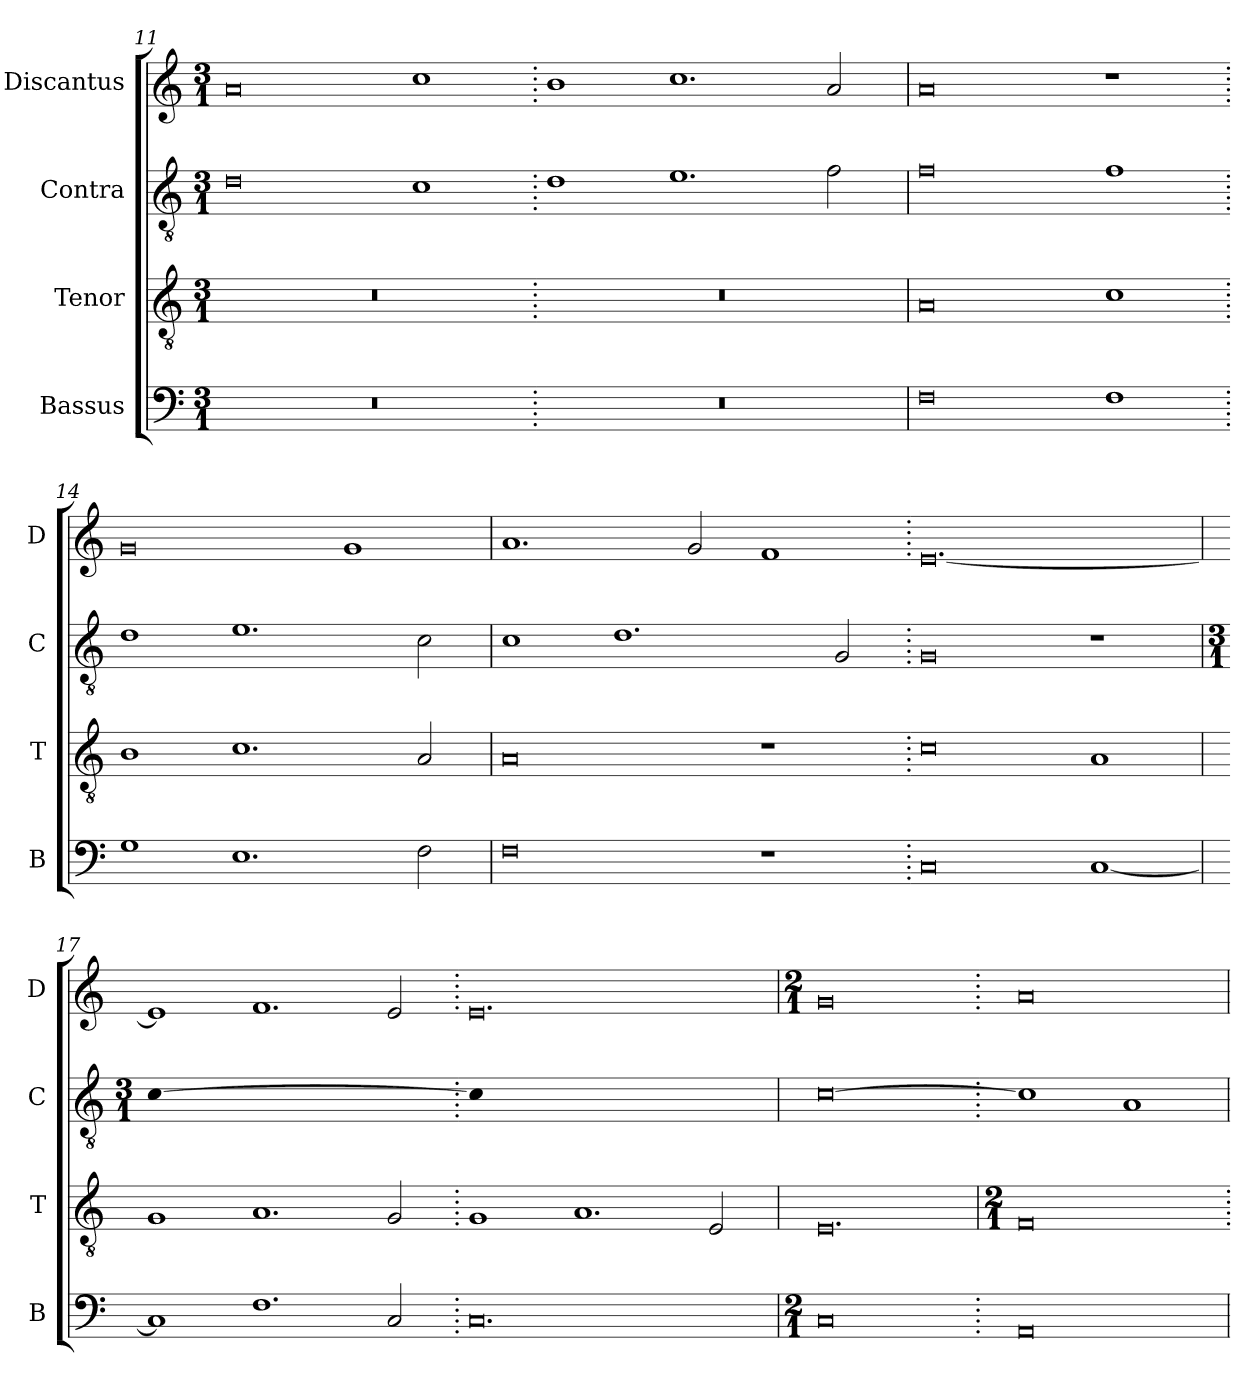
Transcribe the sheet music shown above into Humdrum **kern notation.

**kern	**kern	**kern	**kern
*part4	*part3	*part2	*part1
*staff4	*staff3	*staff2	*staff1
*I"Bassus	*I"Tenor	*I"Contra	*I"Discantus
*I'B	*I'T	*I'C	*I'D
*clefF4	*clefGv2	*clefGv2	*clefG2
*k[]	*k[]	*k[]	*k[]
*M3/1	*M3/1	*M3/1	*M3/1
=11	=11	=11	=11
0.r	0.r	0d	0a
.	.	1c	1cc
=12.	=12.	=12.	=12.
0.r	0.r	1d	1b
.	.	1.e	1.cc
.	.	2f\	2a/
=13	=13	=13	=13
0F	0A	0f	0a
1F	1c	1f	1r
=14.	=14.	=14.	=14.
1G	1B	1d	0g
1.E	1.c	1.e	.
.	.	.	1g
2F\	2A/	2c\	.
=15	=15	=15	=15
0F	0A	1c	1.a
.	.	1.d	.
.	.	.	2g/
1r	1r	.	1f
.	.	2G/	.
=16.	=16.	=16.	=16.
0C	0c	0G	[0.e
[1C	1A	1r	.
=17	=17	=17	=17
*	*	*M3/1	*
!	!	!LO:N:vis=2%7	!
1C]	1G	[0.c	1e]
1.F	1.A	.	1.f
2C/	2G/	.	2e/
=18.	=18.	=18.	=18.
!	!	!LO:N:vis=2%7	!
0.C	1G	0.c]	0.e
.	1.A	.	.
.	2E/	.	.
=19	=19	=19	=19
*M2/1	*	*	*M2/1
!	!LO:N:vis=0.	!	!
0C	0E	[0c	0g
=20.	=20	=20.	=20.
*	*M2/1	*	*
0AA	0F	1c]	0a
.	.	1A	.
=	=.	=	=
*-	*-	*-	*-
